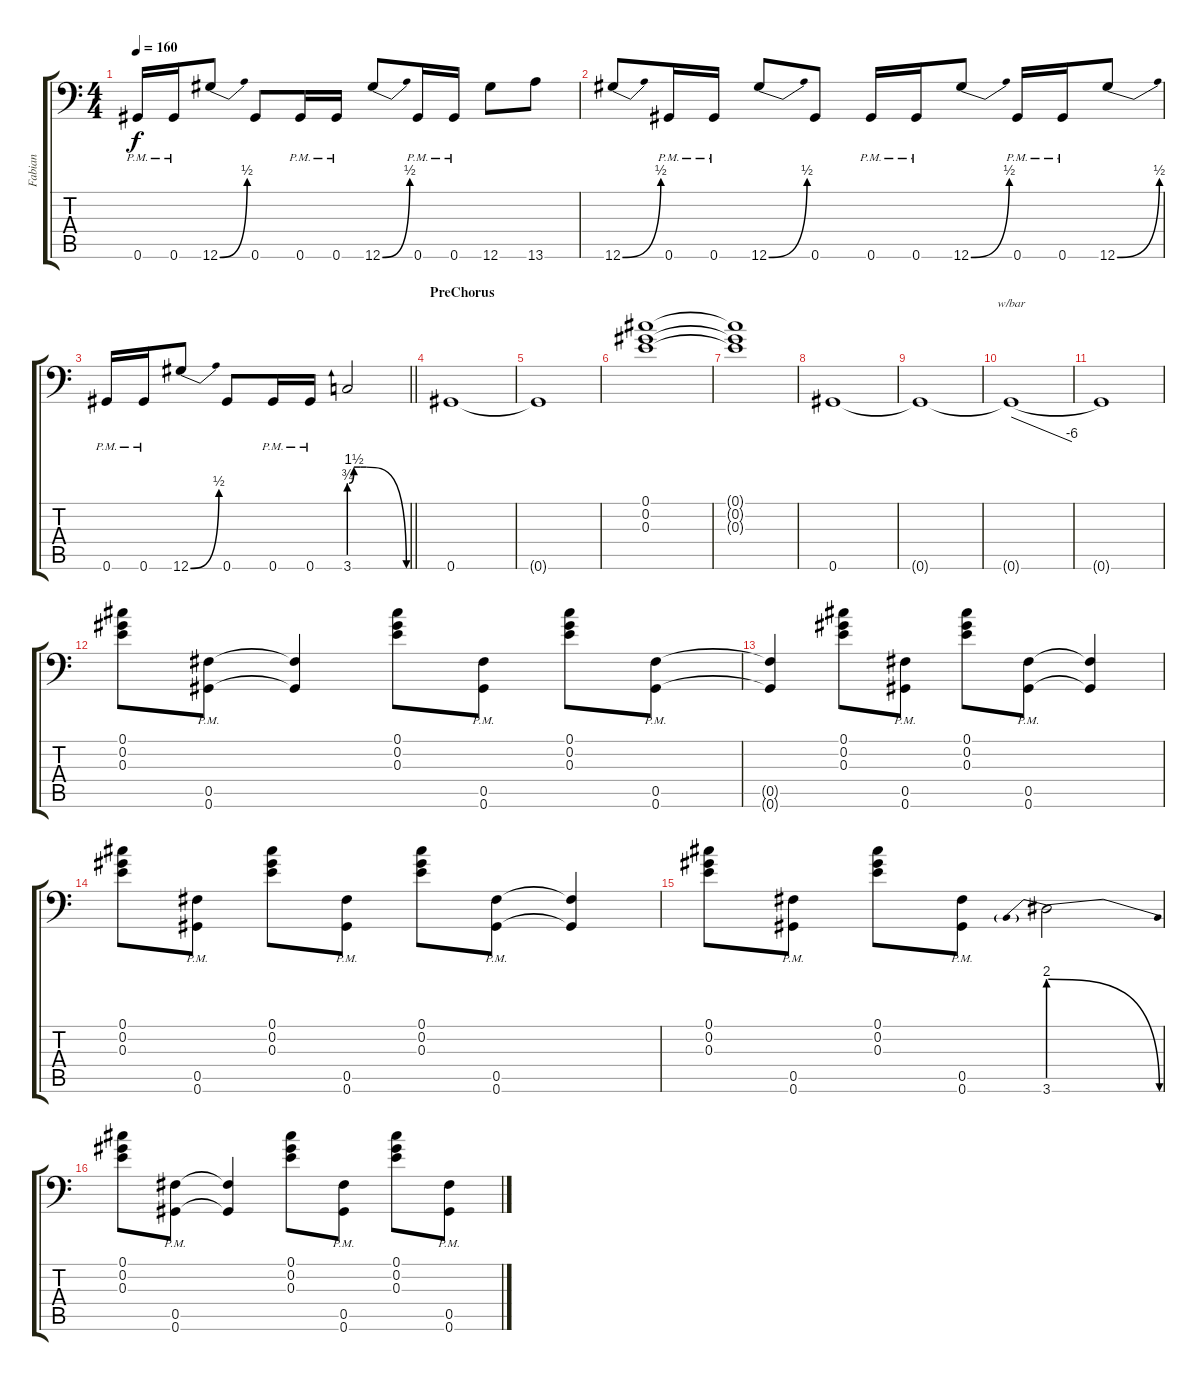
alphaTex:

\track ("Fabian" "Fabian") {instrument overdrivenguitar}
\staff {score tabs}
\tuning (Db4 Ab3 E3 B2 Gb2 Ab1) {hide}
\ts (4 4)
\tempo 160
\clef f4
\ks c
0.6{pm}.16{dy f} 0.6{pm}.16 12.6{be (bend 0 0 60 2)}.8 0.6.8 0.6{pm}.16 0.6{pm}.16 12.6{be (bend 0 0 60 2)}.8 0.6{pm}.16 0.6{pm}.16 12.6.8 13.6.8 |
12.6{be (bend 0 0 60 2)}.8 0.6{pm}.16 0.6{pm}.16 12.6{be (bend 0 0 60 2)}.8 0.6.8 0.6{pm}.16 0.6{pm}.16 12.6{be (bend 0 0 60 2)}.8 0.6{pm}.16 0.6{pm}.16 12.6{be (bend 0 0 60 2)}.8 |
\barLineRight lightlight
0.6{pm}.16 0.6{pm}.16 12.6{be (bend 0 0 60 2)}.8 0.6.8 0.6{pm}.16 0.6{pm}.16 3.6{be (custom 0 3 5 6 12 6 18 6 60 0)}.2 |
\section ("" "PreChorus")
0.6.1 |
0.6{t}.1 |
(0.1 0.2 0.3).1 |
(0.1{t} 0.2{t} 0.3{t}).1 |
0.6.1 |
0.6{t}.1 |
0.6{t}.1{tbe (dive default 0 0 60 -24)} |
0.6{t}.1 |
(0.1 0.2 0.3).8 (0.5{pm} 0.6{pm}).8 (0.5{t} 0.6{t}).4 (0.1 0.2 0.3).8 (0.5{pm} 0.6{pm}).8 (0.1 0.2 0.3).8 (0.5{pm} 0.6{pm}).8 |
(0.5{t} 0.6{t}).4 (0.1 0.2 0.3).8 (0.5{pm} 0.6{pm}).8 (0.1 0.2 0.3).8 (0.5{pm} 0.6{pm}).8 (0.5{t} 0.6{t}).4 |
(0.1 0.2 0.3).8 (0.5{pm} 0.6{pm}).8 (0.1 0.2 0.3).8 (0.5{pm} 0.6{pm}).8 (0.1 0.2 0.3).8 (0.5{pm} 0.6{pm}).8 (0.5{t} 0.6{t}).4 |
(0.1 0.2 0.3).8 (0.5{pm} 0.6{pm}).8 (0.1 0.2 0.3).8 (0.5{pm} 0.6{pm}).8 3.6{be (prebendrelease 0 8 60 0)}.2 |
(0.1 0.2 0.3).8 (0.5{pm} 0.6{pm}).8 (0.5{t} 0.6{t}).4 (0.1 0.2 0.3).8 (0.5{pm} 0.6{pm}).8 (0.1 0.2 0.3).8 (0.5{pm} 0.6{pm}).8
